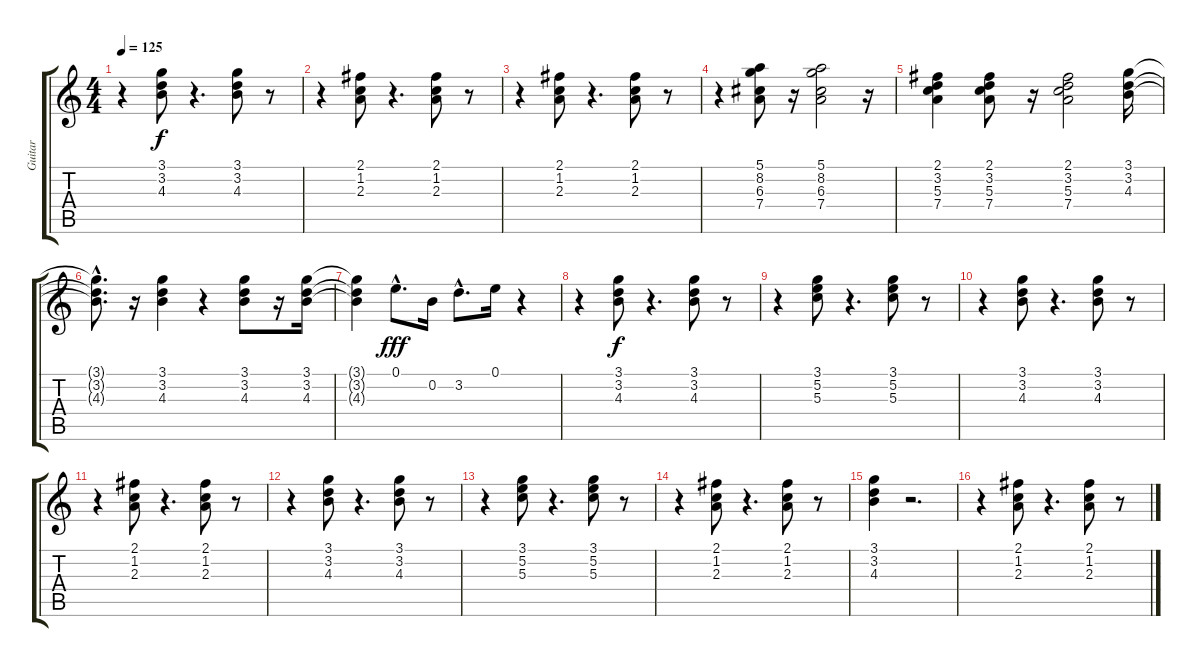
\track ("Guitar" "Guitar") {instrument acousticguitarsteel}
\staff {score tabs}
\tuning (E4 B3 G3 D3 A2 E2) {hide}
\ts (4 4)
\tempo 125
\clef g2
\ks c
r.4{dy f} (3.1 3.2 4.3).8 r.4{d} (3.1 3.2 4.3).8 r.8 |
r.4 (2.1 1.2 2.3).8 r.4{d} (2.1 1.2 2.3).8 r.8 |
r.4 (2.1 1.2 2.3).8 r.4{d} (2.1 1.2 2.3).8 r.8 |
r.4 (5.1 8.2 6.3 7.4).8 r.16 (5.1 8.2 6.3 7.4).2 r.16 |
(2.1 3.2 5.3 7.4).4 (2.1 3.2 5.3 7.4).8 r.16 (2.1 3.2 5.3 7.4).2 (3.1 3.2 4.3).16 |
(3.1{hac t} 3.2{hac t} 4.3{hac t}).8{d} r.16 (3.1 3.2 4.3).4 r.4 (3.1 3.2 4.3).8 r.16 (3.1 3.2 4.3).16 |
(3.1{t} 3.2{t} 4.3{t}).4 0.1{hac}.8{d dy fff} 0.2.16 3.2{hac}.8{d} 0.1.16 r.4 |
r.4 (3.1 3.2 4.3).8{dy f} r.4{d} (3.1 3.2 4.3).8 r.8 |
r.4 (3.1 5.2 5.3).8 r.4{d} (3.1 5.2 5.3).8 r.8 |
r.4 (3.1 3.2 4.3).8 r.4{d} (3.1 3.2 4.3).8 r.8 |
r.4 (2.1 1.2 2.3).8 r.4{d} (2.1 1.2 2.3).8 r.8 |
r.4 (3.1 3.2 4.3).8 r.4{d} (3.1 3.2 4.3).8 r.8 |
r.4 (3.1 5.2 5.3).8 r.4{d} (3.1 5.2 5.3).8 r.8 |
r.4 (2.1 1.2 2.3).8 r.4{d} (2.1 1.2 2.3).8 r.8 |
(3.1 3.2 4.3).4 r.2{d} |
r.4 (2.1 1.2 2.3).8 r.4{d} (2.1 1.2 2.3).8 r.8
